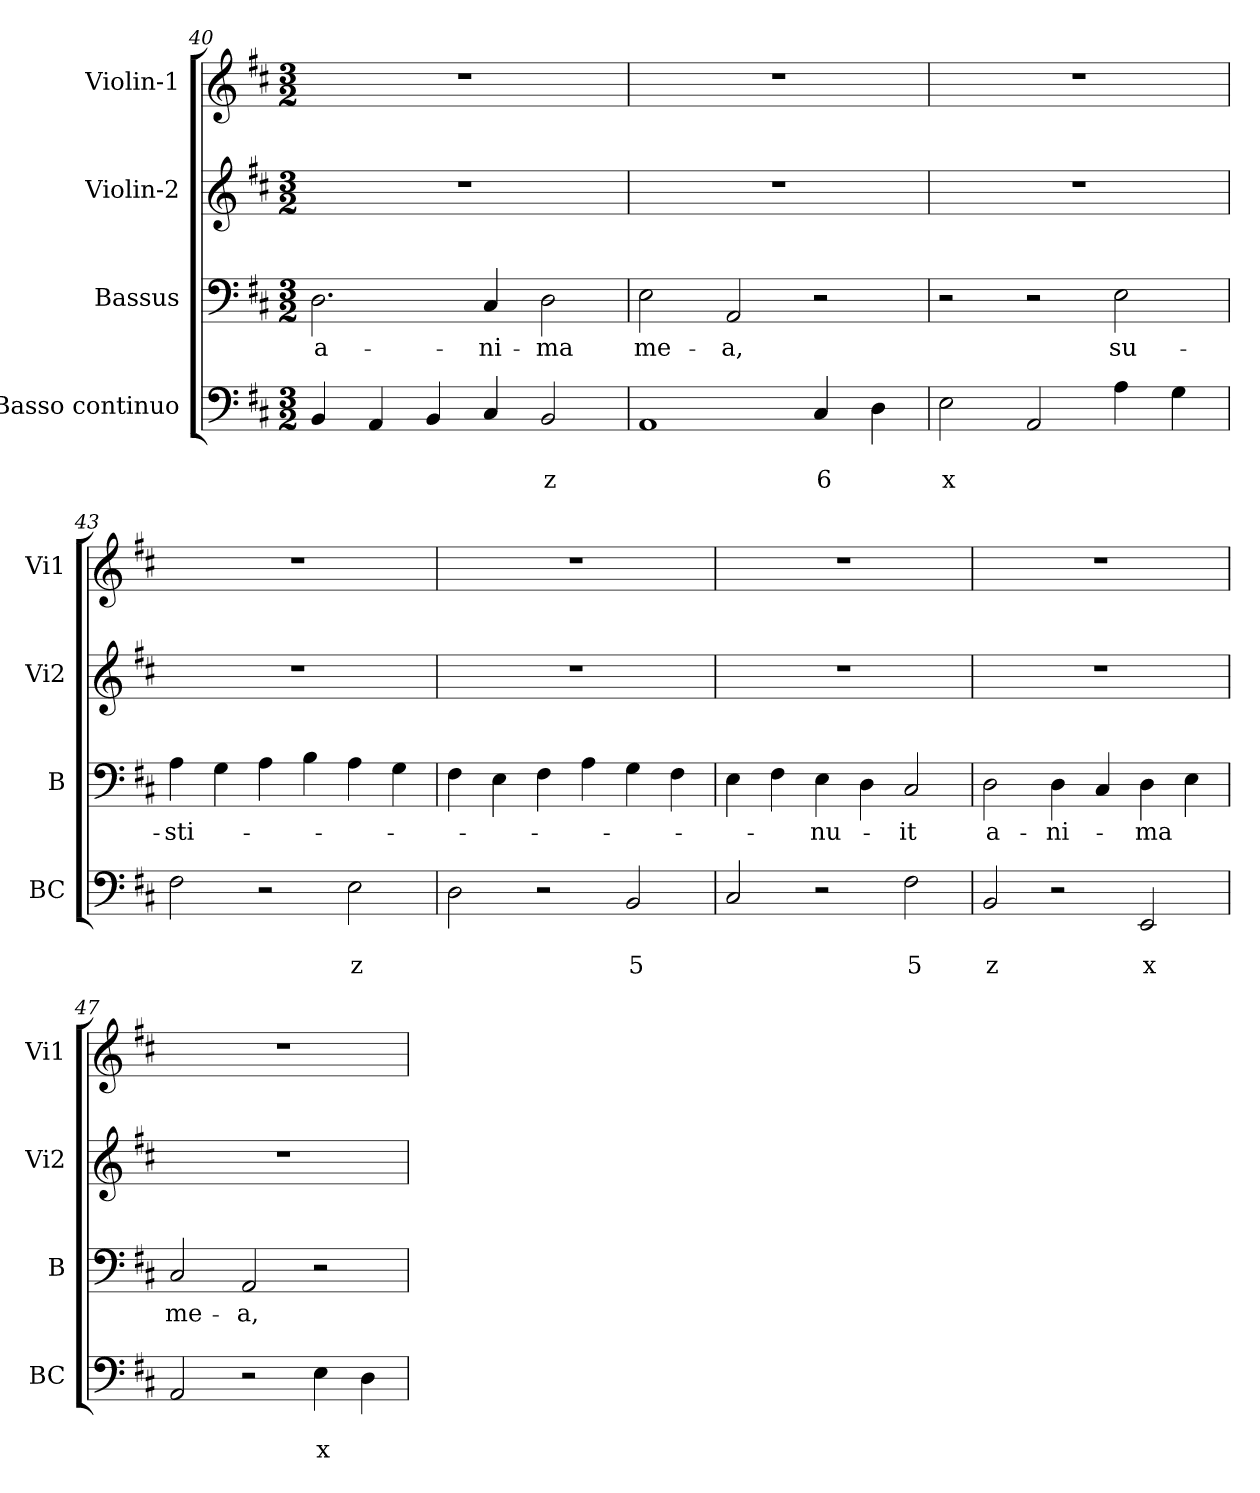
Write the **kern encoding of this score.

**kern	**text	**text	**kern	**text	**kern	**kern
*part4	*part4	*part4	*part3	*part3	*part2	*part1
*staff4	*staff4	*staff4	*staff3	*staff3	*staff2	*staff1
*I"Basso continuo	*	*	*I"Bassus	*	*I"Violin-2	*I"Violin-1
*I'BC	*	*	*I'B	*	*I'Vi2	*I'Vi1
*clefF4	*	*	*clefF4	*	*clefG2	*clefG2
*k[f#c#]	*	*	*k[f#c#]	*	*k[f#c#]	*k[f#c#]
*D:	*	*	*D:	*	*D:	*D:
*M3/2	*	*	*M3/2	*	*M3/2	*M3/2
=40	=40	=40	=40	=40	=40	=40
!	!	!	!	!LO:LY:b	!	!
4BB/	.	.	2.D\	a-	1.r	1.r
4AA/	.	.	.	.	.	.
4BB/	.	.	.	.	.	.
!	!	!	!	!LO:LY:b	!	!
4C#/	.	.	4C#/	-ni-	.	.
!	!	!LO:LY:b	!	!	!	!
!	!	!	!	!LO:LY:b	!	!
2BB/	.	z	2D\	-ma	.	.
=41	=41	=41	=41	=41	=41	=41
!	!	!	!	!LO:LY:b	!	!
1AA	.	.	2E\	me-	1.r	1.r
!	!	!	!	!LO:LY:b	!	!
.	.	.	2AA/	-a,	.	.
!	!	!LO:LY:b	!	!	!	!
4C#/	.	6	2r	.	.	.
4D\	.	.	.	.	.	.
!!LO:LB:g=z
=42	=42	=42	=42	=42	=42	=42
!	!	!LO:LY:b	!	!	!	!
2E\	.	x	2r	.	1.r	1.r
2AA/	.	.	2r	.	.	.
!	!	!	!	!LO:LY:b	!	!
4A\	.	.	2E\	su-	.	.
4G\	.	.	.	.	.	.
=43	=43	=43	=43	=43	=43	=43
!	!	!	!	!LO:LY:b	!	!
2F#\	.	.	4A\	-sti-	1.r	1.r
.	.	.	4G\	.	.	.
2r	.	.	4A\	.	.	.
.	.	.	4B\	.	.	.
!	!	!LO:LY:b	!	!	!	!
2E\	.	z	4A\	.	.	.
.	.	.	4G\	.	.	.
=44	=44	=44	=44	=44	=44	=44
2D\	.	.	4F#\	.	1.r	1.r
.	.	.	4E\	.	.	.
2r	.	.	4F#\	.	.	.
.	.	.	4A\	.	.	.
!	!	!LO:LY:b	!	!	!	!
2BB/	.	5	4G\	.	.	.
.	.	.	4F#\	.	.	.
=45	=45	=45	=45	=45	=45	=45
2C#/	.	.	4E\	.	1.r	1.r
.	.	.	4F#\	.	.	.
!	!	!	!	!LO:LY:b	!	!
2r	.	.	4E\	-nu-	.	.
.	.	.	4D\	.	.	.
!	!	!LO:LY:b	!	!	!	!
!	!	!	!	!LO:LY:b	!	!
2F#\	.	5	2C#/	-it	.	.
=46	=46	=46	=46	=46	=46	=46
!	!	!LO:LY:b	!	!	!	!
!	!	!	!	!LO:LY:b	!	!
2BB/	.	z	2D\	a-	1.r	1.r
!	!	!	!	!LO:LY:b	!	!
2r	.	.	4D\	-ni-	.	.
.	.	.	4C#/	.	.	.
!	!	!LO:LY:b	!	!	!	!
!	!	!	!	!LO:LY:b	!	!
2EE/	.	x	4D\	-ma	.	.
.	.	.	4E\	.	.	.
!!LO:PB:g=z
=47	=47	=47	=47	=47	=47	=47
!	!	!	!	!LO:LY:b	!	!
2AA/	.	.	2C#/	me-	1.r	1.r
!	!	!	!	!LO:LY:b	!	!
2r	.	.	2AA/	-a,	.	.
!	!	!LO:LY:b	!	!	!	!
4E\	.	x	2r	.	.	.
4D\	.	.	.	.	.	.
=	=	=	=	=	=	=
*-	*-	*-	*-	*-	*-	*-
